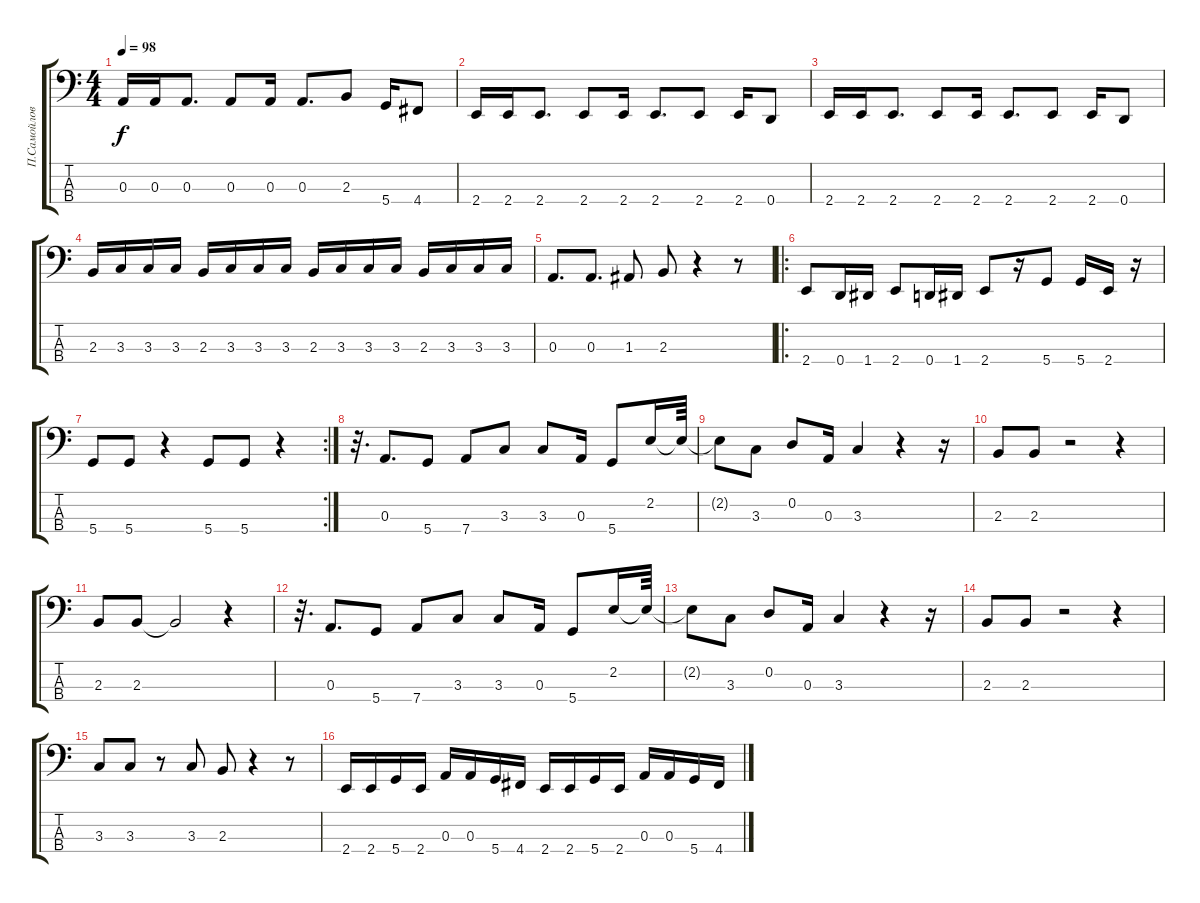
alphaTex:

\track ("П.Самойлов" "П.Самойлов") {instrument electricbasspick}
\staff {score tabs}
\tuning (G2 D2 A1 D1) {hide}
\ts (4 4)
\tempo 98
\clef f4
\ks c
0.3.16{dy f} 0.3.16 0.3.8{d} 0.3.8 0.3.16 0.3.8{d} 2.3.8 5.4.16 4.4.8 |
2.4.16 2.4.16 2.4.8{d} 2.4.8 2.4.16 2.4.8{d} 2.4.8 2.4.16 0.4.8 |
2.4.16 2.4.16 2.4.8{d} 2.4.8 2.4.16 2.4.8{d} 2.4.8 2.4.16 0.4.8 |
2.3.16 3.3.16 3.3.16 3.3.16 2.3.16 3.3.16 3.3.16 3.3.16 2.3.16 3.3.16 3.3.16 3.3.16 2.3.16 3.3.16 3.3.16 3.3.16 |
0.3.8{d} 0.3.8{d} 1.3.8 2.3.8 r.4 r.8 |
\ro
2.4.8 0.4.16 1.4.16 2.4.8 0.4.16 1.4.16 2.4.8 r.16 5.4.8 5.4.16 2.4.16 r.16 |
\rc 2
5.4.8 5.4.8 r.4 5.4.8 5.4.8 r.4 |
r.32{d} 0.3.8{d} 5.4.8 7.4.8 3.3.8 3.3.8 0.3.16 5.4.8 2.2.16 2.2{t}.64 |
2.2{t}.8 3.3.8 0.2.8 0.3.16 3.3.4 r.4 r.16 |
2.3.8 2.3.8 r.2 r.4 |
2.3.8 2.3.8 2.3{t}.2 r.4 |
r.32{d} 0.3.8{d} 5.4.8 7.4.8 3.3.8 3.3.8 0.3.16 5.4.8 2.2.16 2.2{t}.64 |
2.2{t}.8 3.3.8 0.2.8 0.3.16 3.3.4 r.4 r.16 |
2.3.8 2.3.8 r.2 r.4 |
3.3.8 3.3.8 r.8 3.3.8 2.3.8 r.4 r.8 |
2.4.16 2.4.16 5.4.16 2.4.16 0.3.16 0.3.16 5.4.16 4.4.16 2.4.16 2.4.16 5.4.16 2.4.16 0.3.16 0.3.16 5.4.16 4.4.16
